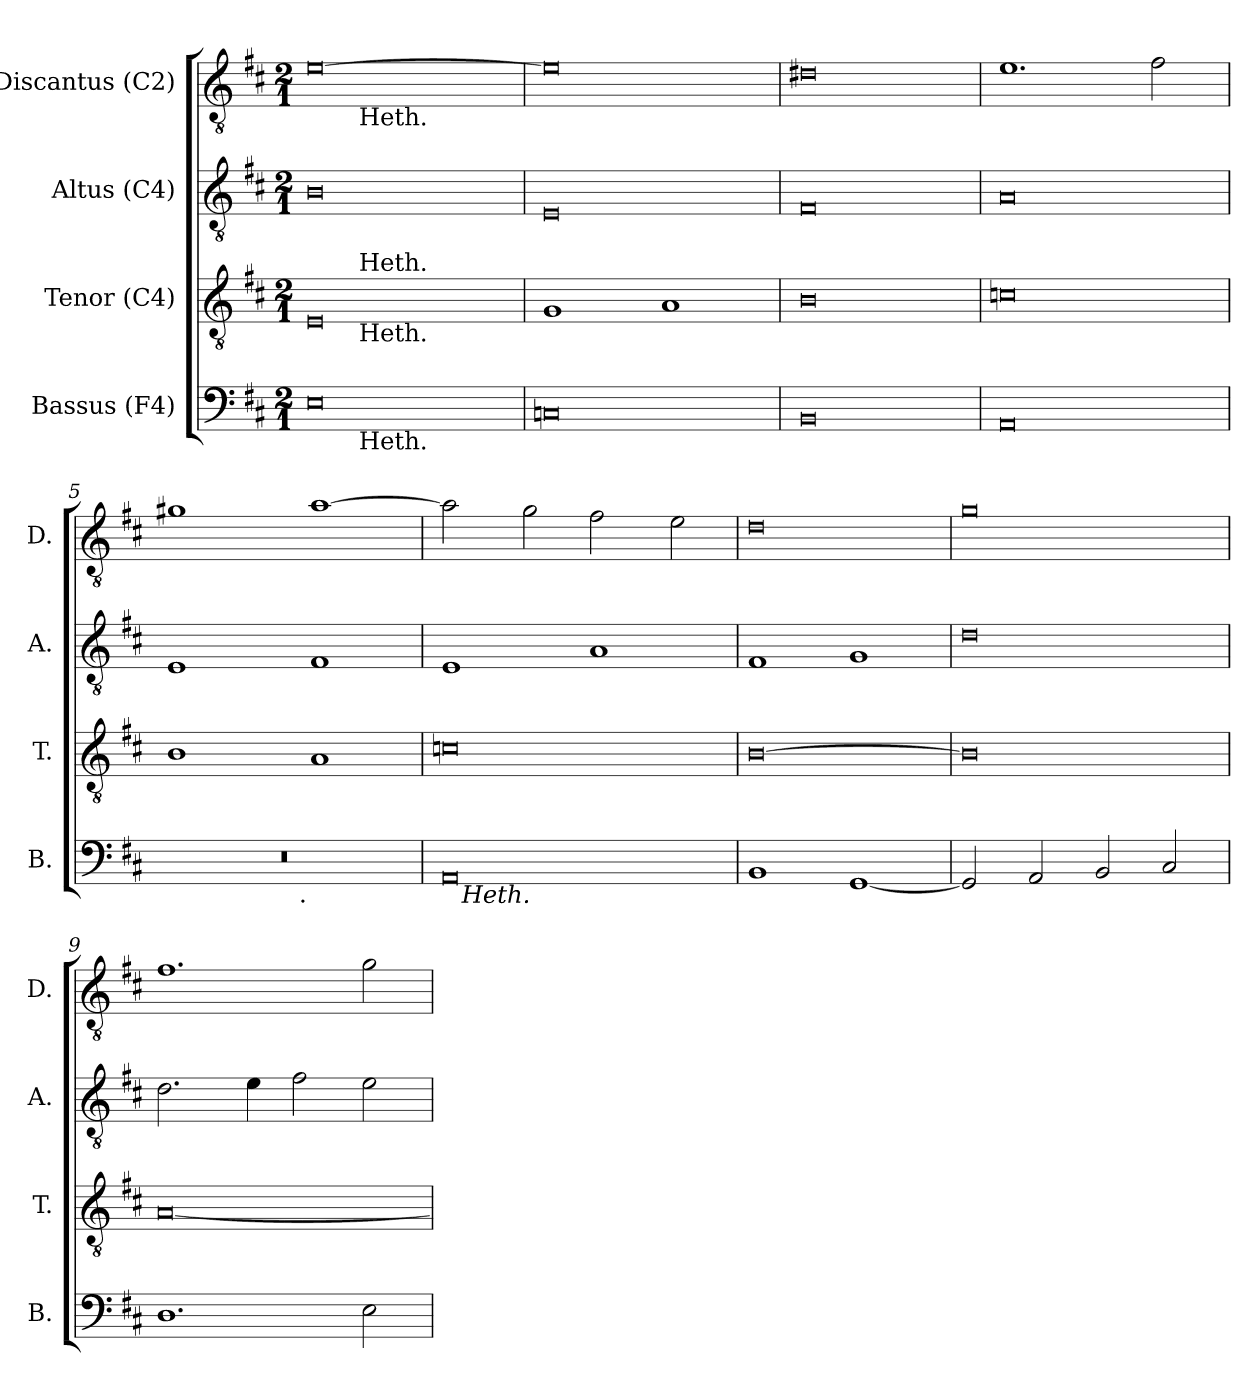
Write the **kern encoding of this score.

**kern	**kern	**kern	**kern
*part4	*part3	*part2	*part1
*staff4	*staff3	*staff2	*staff1
*I"Bassus (F4)	*I"Tenor (C4)	*I"Altus (C4)	*I"Discantus (C2)
*I'B.	*I'T.	*I'A.	*I'D.
*clefF4	*clefGv2	*clefGv2	*clefGv2
*k[f#c#]	*k[f#c#]	*k[f#c#]	*k[f#c#]
*D:	*D:	*D:	*D:
*M2/1	*M2/1	*M2/1	*M2/1
=1	=1	=1	=1
*^	*^	*	*^
0E	4ryy	0E	4ryy	0B	[>0e	4ryy
!	!	!	!	!	!	!LO:TX:b:t=Heth.
!	!	!	!LO:TX:b:t=Heth.	!	!	!
!	!	!	!LO:TX:a:t=Heth.	!	!	!
!	!LO:TX:b:t=Heth.	!	!	!	!	!
.	1..ryy	.	1..ryy	.	.	1..ryy
*v	*v	*	*	*	*v	*v
*	*v	*v	*	*
=2	=2	=2	=2
0Cn	1G	0E	0e]
.	1A	.	.
=3	=3	=3	=3
0BB	0B	0F#	0d#X
=4	=4	=4	=4
0AA	0cn	0A	1.e
.	.	.	2f#\
=5	=5	=5	=5
*^	*	*	*
0r	2ryy	1B	1E	1g#X
.	4...ryy	.	.	.
!	!LO:TX:b:t=.	!	!	!
.	1ryy	.	.	.
.	.	1A	1F#	[<1a
.	32ryy	.	.	.
!!LO:LB:g=z
=6	=6	=6	=6	=6
0AA	16ryy	0cn	1E	2a\]
!	!LO:TX:b:i:t=Heth.	!	!	!
.	1ryy	.	.	.
.	.	.	.	2g\
.	.	.	1A	2f#\
.	2...ryy	.	.	.
.	.	.	.	2e\
*v	*v	*	*	*
=7	=7	=7	=7
1BB	[>0B	1F#	0d
[<1GG	.	1G	.
=8	=8	=8	=8
2GG/]	0B]	0d	0g
2AA/	.	.	.
2BB/	.	.	.
2C#/	.	.	.
=9	=9	=9	=9
1.D	[<0A	2.d\	1.f#
.	.	4e\	.
.	.	2f#\	.
2E\	.	2e\	2g\
=	=	=	=
*-	*-	*-	*-
